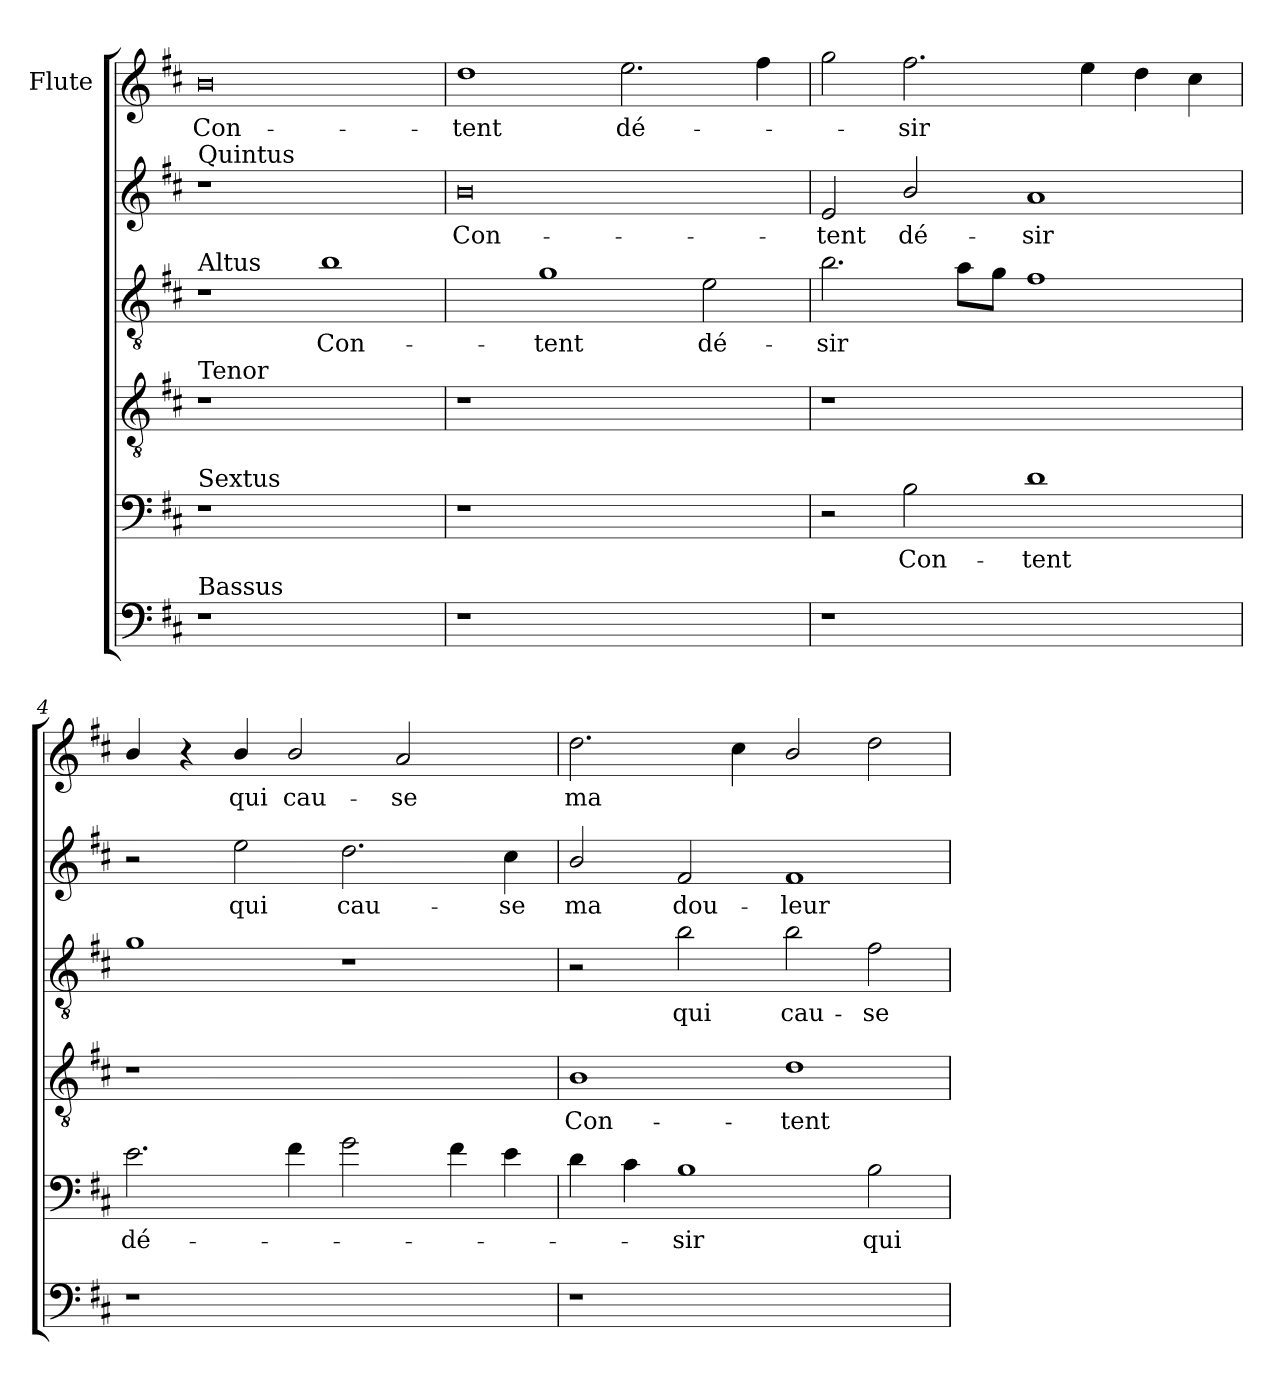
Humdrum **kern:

**kern	**kern	**text	**kern	**text	**kern	**text	**kern	**text	**kern	**text
*part6	*part5	*part5	*part4	*part4	*part3	*part3	*part2	*part2	*part1	*part1
*staff6	*staff5	*staff5	*staff4	*staff4	*staff3	*staff3	*staff2	*staff2	*staff1	*staff1
*	*	*	*	*	*	*	*	*	*I"Flute	*
*clefF4	*clefF4	*	*clefGv2	*	*clefGv2	*	*clefG2	*	*clefG2	*
*ITrd1c2	*ITrd1c2	*	*ITrd1c2	*	*ITrd1c2	*	*ITrd1c2	*	*ITrd1c2	*
*k[]	*k[]	*	*k[]	*	*k[]	*	*k[]	*	*k[]	*
*C:	*C:	*	*C:	*	*C:	*	*C:	*	*C:	*
=1	=1	=1	=1	=1	=1	=1	=1	=1	=1	=1
!	!	!	!	!	!	!	!LO:TX:a:t=Quintus	!	!	!
!	!	!	!	!	!LO:TX:a:t=Altus	!	!	!	!	!
!	!	!	!LO:TX:a:t=Tenor	!	!	!	!	!	!	!
!	!LO:TX:a:t=Sextus	!	!	!	!	!	!	!	!	!
!LO:TX:a:t=Bassus	!	!	!	!	!	!	!	!	!	!
!	!	!	!	!	!	!	!	!	!	!LO:LY:b
1r	1r	.	1r	.	1r	.	1r	.	0a	Con-
!	!	!	!	!	!	!LO:LY:b	!	!	!	!
1ryy	1ryy	.	1ryy	.	1a	Con-	1ryy	.	.	.
=2	=2	=2	=2	=2	=2	=2	=2	=2	=2	=2
!	!	!	!	!	!	!	!	!LO:LY:b	!	!LO:LY:b
1r	1r	.	1r	.	2f\yy 2a\yy	.	0a	Con-	1cc	-tent
!	!	!	!	!	!	!LO:LY:b	!	!	!	!
.	.	.	.	.	1f	-tent	.	.	.	.
!	!	!	!	!	!	!	!	!	!	!LO:LY:b
1ryy	1ryy	.	1ryy	.	.	.	.	.	2.dd\	dé-
!	!	!	!	!	!	!LO:LY:b	!	!	!	!
.	.	.	.	.	2d\	dé-	.	.	.	.
.	.	.	.	.	.	.	.	.	4ee\	.
=3	=3	=3	=3	=3	=3	=3	=3	=3	=3	=3
!	!	!	!	!	!	!LO:LY:b	!	!LO:LY:b	!	!
1r	2r	.	1r	.	2.a\	-sir	2d/	-tent	2ff\	.
!	!	!LO:LY:b	!	!	!	!	!	!LO:LY:b	!	!LO:LY:b
.	2A\	Con-	.	.	.	.	2a/	dé-	2.ee\	-sir
.	.	.	.	.	8g\L	.	.	.	.	.
.	.	.	.	.	8f\J	.	.	.	.	.
!	!	!LO:LY:b	!	!	!	!	!	!LO:LY:b	!	!
1ryy	1c	-tent	1ryy	.	1e	.	1g	-sir	.	.
.	.	.	.	.	.	.	.	.	4dd\	.
.	.	.	.	.	.	.	.	.	4cc\	.
.	.	.	.	.	.	.	.	.	4b\	.
=4	=4	=4	=4	=4	=4	=4	=4	=4	=4	=4
!	!	!LO:LY:b	!	!	!	!	!	!	!	!
1r	2.d\	dé-	1r	.	1f	.	2r	.	4a/	.
.	.	.	.	.	.	.	.	.	4r	.
!	!	!	!	!	!	!	!	!LO:LY:b	!	!LO:LY:b
.	.	.	.	.	.	.	2dd\	qui	4a/	qui
!	!	!	!	!	!	!	!	!	!	!LO:LY:b
.	4e\	.	.	.	.	.	.	.	2a/	cau-
!	!	!	!	!	!	!	!	!LO:LY:b	!	!
1ryy	2f\	.	1ryy	.	1r	.	2.cc\	cau-	.	.
!	!	!	!	!	!	!	!	!	!	!LO:LY:b
.	.	.	.	.	.	.	.	.	2g/	-se
.	4e\	.	.	.	.	.	.	.	.	.
!	!	!	!	!	!	!	!	!LO:LY:b	!	!
.	4d\	.	.	.	.	.	4b\	-se	4ryy	.
!!LO:LB:g=z
=5	=5	=5	=5	=5	=5	=5	=5	=5	=5	=5
!	!	!	!	!LO:LY:b	!	!	!	!LO:LY:b	!	!LO:LY:b
1r	4c\	.	1A	Con-	2r	.	2a/	ma	2.cc\	ma
.	4B\	.	.	.	.	.	.	.	.	.
!	!	!LO:LY:b	!	!	!	!LO:LY:b	!	!LO:LY:b	!	!
.	1A	-sir	.	.	2a\	qui	2e/	dou-	.	.
.	.	.	.	.	.	.	.	.	4b\	.
!	!	!	!	!LO:LY:b	!	!LO:LY:b	!	!LO:LY:b	!	!
1ryy	.	.	1c	-tent	2a\	cau-	1e	-leur	2a/	.
!	!	!LO:LY:b	!	!	!	!LO:LY:b	!	!	!	!
.	2A\	qui	.	.	2e\	-se	.	.	2cc\	.
=	=	=	=	=	=	=	=	=	=	=
*-	*-	*-	*-	*-	*-	*-	*-	*-	*-	*-
